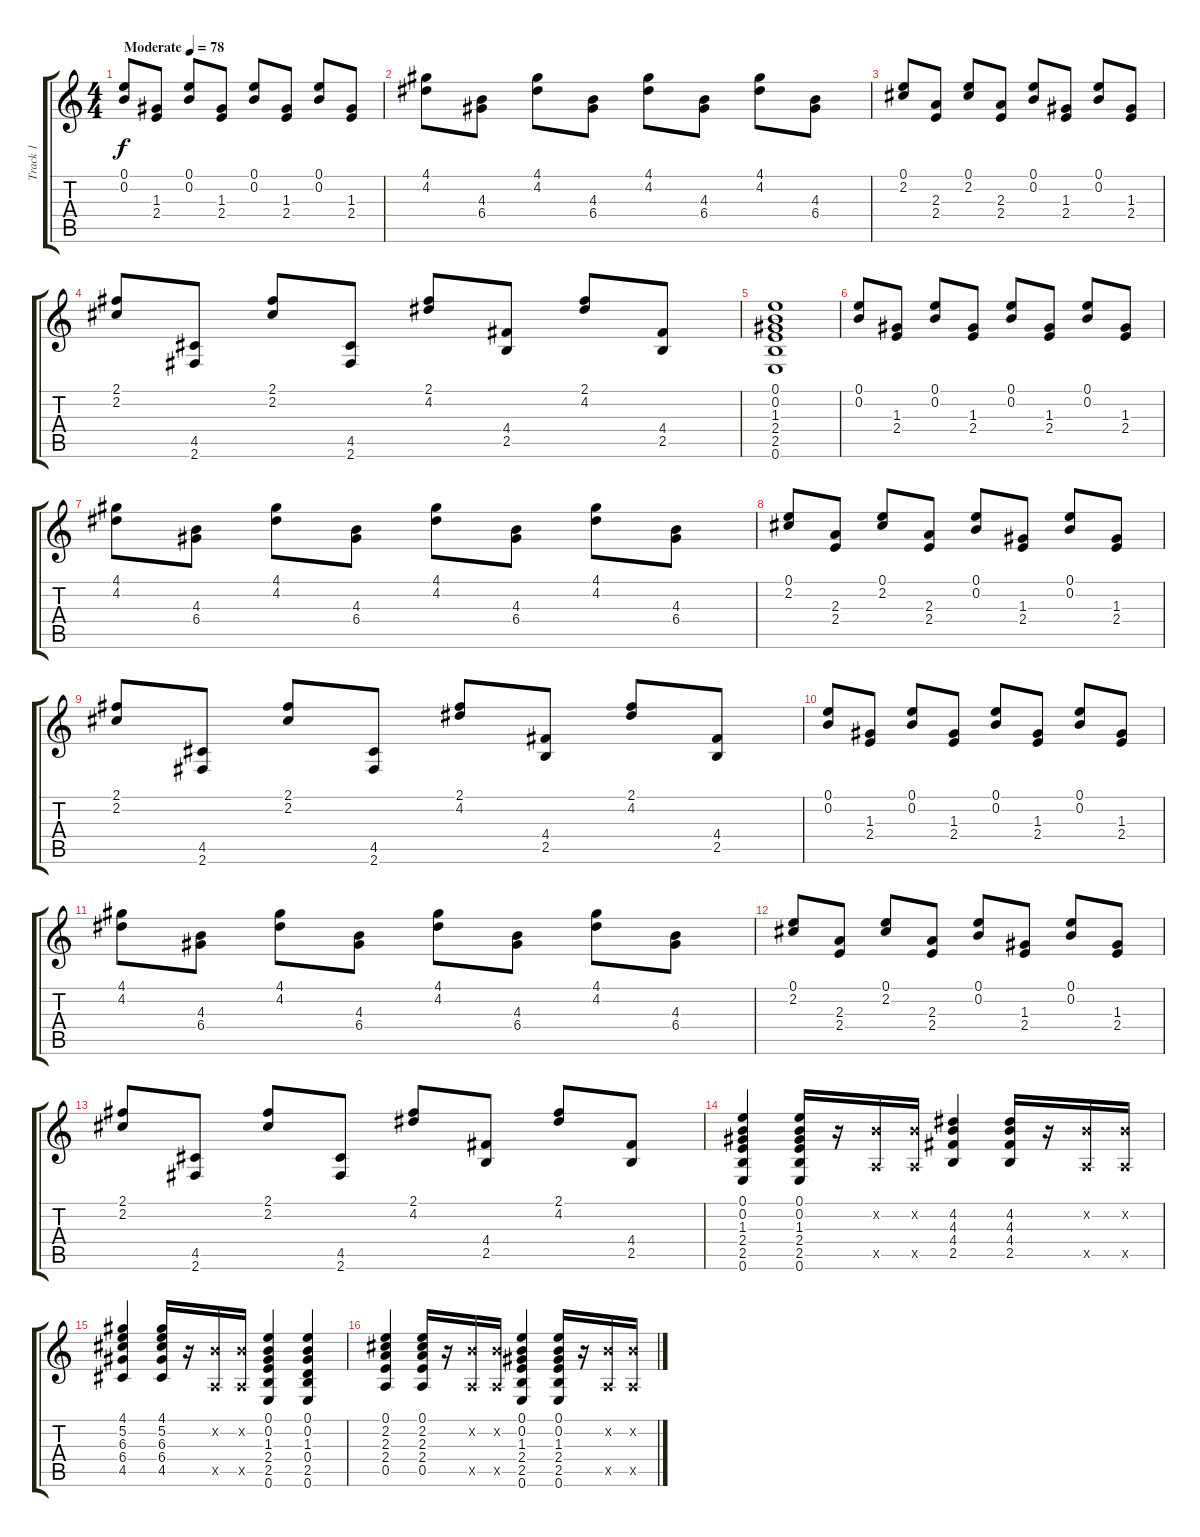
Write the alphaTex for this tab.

\track ("Track 1" "Track 1") {instrument electricguitarjazz}
\staff {score tabs}
\tuning (E4 B3 G3 D3 A2 E2) {hide}
\ts (4 4)
\tempo (78 "Moderate")
\clef g2
\ks c
(0.1 0.2).8{dy f instrument electricguitarjazz} (1.3 2.4).8 (0.1 0.2).8 (1.3 2.4).8 (0.1 0.2).8 (1.3 2.4).8 (0.1 0.2).8 (1.3 2.4).8 |
(4.1 4.2).8 (4.3 6.4).8 (4.1 4.2).8 (4.3 6.4).8 (4.1 4.2).8 (4.3 6.4).8 (4.1 4.2).8 (4.3 6.4).8 |
(0.1 2.2).8 (2.3 2.4).8 (0.1 2.2).8 (2.3 2.4).8 (0.1 0.2).8 (1.3 2.4).8 (0.1 0.2).8 (1.3 2.4).8 |
(2.1 2.2).8 (4.5 2.6).8 (2.1 2.2).8 (4.5 2.6).8 (2.1 4.2).8 (4.4 2.5).8 (2.1 4.2).8 (4.4 2.5).8 |
(0.1 0.2 1.3 2.4 2.5 0.6).1 |
(0.1 0.2).8 (1.3 2.4).8 (0.1 0.2).8 (1.3 2.4).8 (0.1 0.2).8 (1.3 2.4).8 (0.1 0.2).8 (1.3 2.4).8 |
(4.1 4.2).8 (4.3 6.4).8 (4.1 4.2).8 (4.3 6.4).8 (4.1 4.2).8 (4.3 6.4).8 (4.1 4.2).8 (4.3 6.4).8 |
(0.1 2.2).8 (2.3 2.4).8 (0.1 2.2).8 (2.3 2.4).8 (0.1 0.2).8 (1.3 2.4).8 (0.1 0.2).8 (1.3 2.4).8 |
(2.1 2.2).8 (4.5 2.6).8 (2.1 2.2).8 (4.5 2.6).8 (2.1 4.2).8 (4.4 2.5).8 (2.1 4.2).8 (4.4 2.5).8 |
(0.1 0.2).8 (1.3 2.4).8 (0.1 0.2).8 (1.3 2.4).8 (0.1 0.2).8 (1.3 2.4).8 (0.1 0.2).8 (1.3 2.4).8 |
(4.1 4.2).8 (4.3 6.4).8 (4.1 4.2).8 (4.3 6.4).8 (4.1 4.2).8 (4.3 6.4).8 (4.1 4.2).8 (4.3 6.4).8 |
(0.1 2.2).8 (2.3 2.4).8 (0.1 2.2).8 (2.3 2.4).8 (0.1 0.2).8 (1.3 2.4).8 (0.1 0.2).8 (1.3 2.4).8 |
(2.1 2.2).8 (4.5 2.6).8 (2.1 2.2).8 (4.5 2.6).8 (2.1 4.2).8 (4.4 2.5).8 (2.1 4.2).8 (4.4 2.5).8 |
(0.1 0.2 1.3 2.4 2.5 0.6).4 (0.1 0.2 1.3 2.4 2.5 0.6).16 r.16 (0.2{x} 0.5{x}).16 (0.2{x} 0.5{x}).16 (4.2 4.3 4.4 2.5).4 (4.2 4.3 4.4 2.5).16 r.16 (0.2{x} 0.5{x}).16 (0.2{x} 0.5{x}).16 |
(4.1 5.2 6.3 6.4 4.5).4 (4.1 5.2 6.3 6.4 4.5).16 r.16 (0.2{x} 0.5{x}).16 (0.2{x} 0.5{x}).16 (0.1 0.2 1.3 2.4 2.5 0.6).4 (0.1 0.2 1.3 0.4 2.5 0.6).4 |
(0.1 2.2 2.3 2.4 0.5).4 (0.1 2.2 2.3 2.4 0.5).16 r.16 (0.2{x} 0.5{x}).16 (0.2{x} 0.5{x}).16 (0.1 0.2 1.3 2.4 2.5 0.6).4 (0.1 0.2 1.3 2.4 2.5 0.6).16 r.16 (0.2{x} 0.5{x}).16 (0.2{x} 0.5{x}).16
